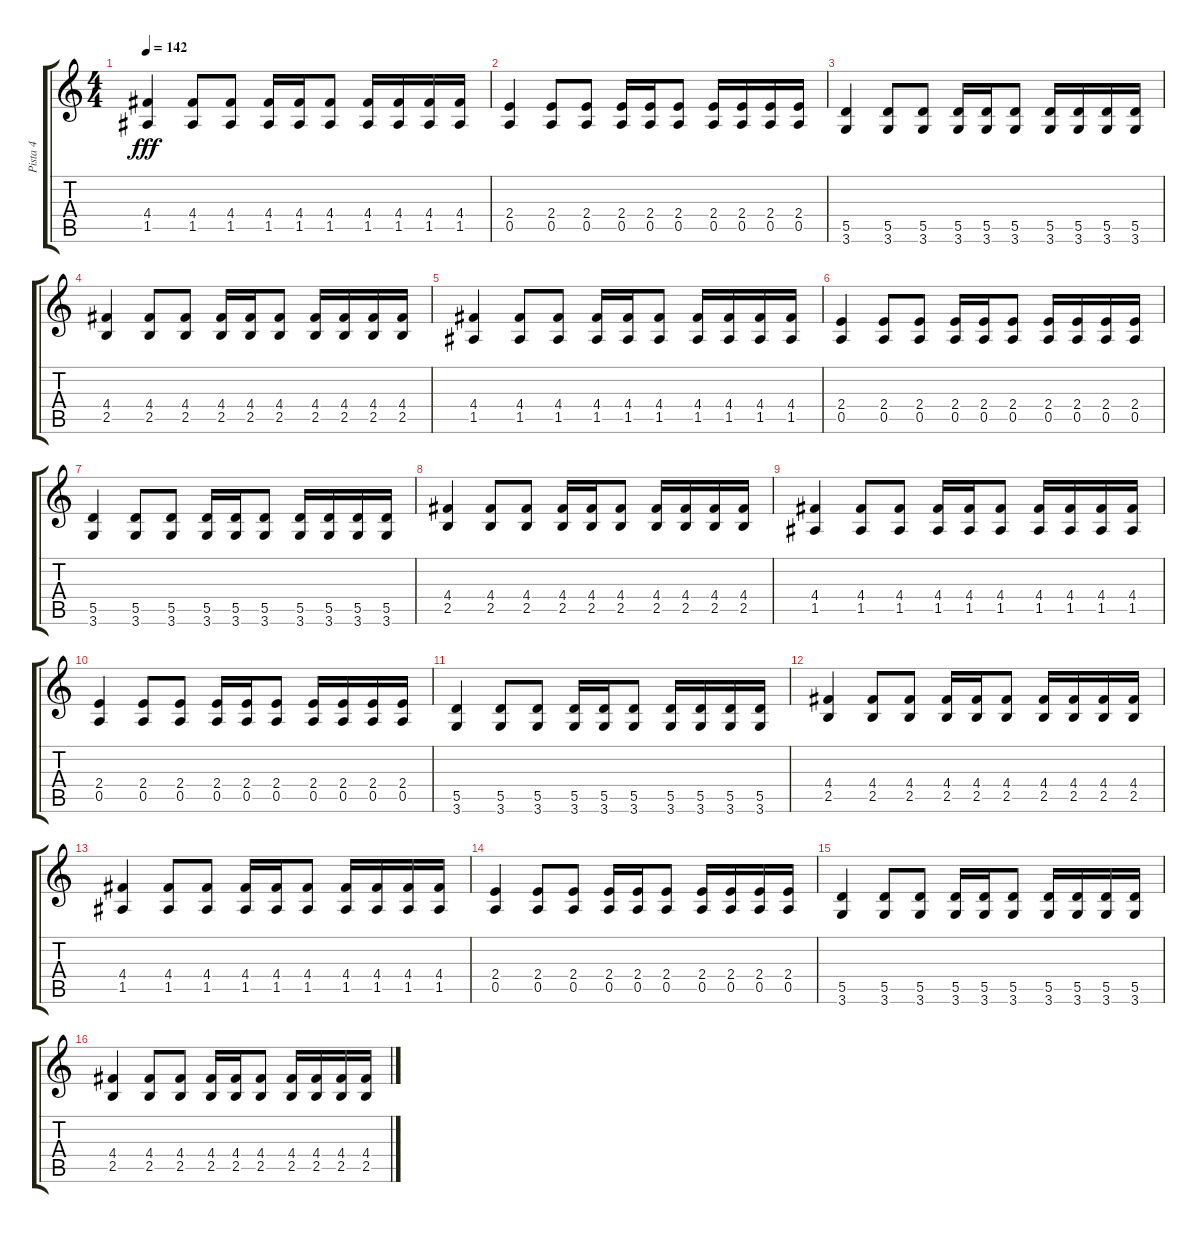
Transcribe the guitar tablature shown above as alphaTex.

\track ("Pista 4" "Pista 4") {instrument distortionguitar}
\staff {score tabs}
\tuning (E4 B3 G3 D3 A2 E2) {hide}
\ts (4 4)
\tempo 142
\clef g2
\ks c
(4.4 1.5).4{dy fff} (4.4 1.5).8 (4.4 1.5).8 (4.4 1.5).16 (4.4 1.5).16 (4.4 1.5).8 (4.4 1.5).16 (4.4 1.5).16 (4.4 1.5).16 (4.4 1.5).16 |
(2.4 0.5).4 (2.4 0.5).8 (2.4 0.5).8 (2.4 0.5).16 (2.4 0.5).16 (2.4 0.5).8 (2.4 0.5).16 (2.4 0.5).16 (2.4 0.5).16 (2.4 0.5).16 |
(5.5 3.6).4 (5.5 3.6).8 (5.5 3.6).8 (5.5 3.6).16 (5.5 3.6).16 (5.5 3.6).8 (5.5 3.6).16 (5.5 3.6).16 (5.5 3.6).16 (5.5 3.6).16 |
(4.4 2.5).4 (4.4 2.5).8 (4.4 2.5).8 (4.4 2.5).16 (4.4 2.5).16 (4.4 2.5).8 (4.4 2.5).16 (4.4 2.5).16 (4.4 2.5).16 (4.4 2.5).16 |
(4.4 1.5).4 (4.4 1.5).8 (4.4 1.5).8 (4.4 1.5).16 (4.4 1.5).16 (4.4 1.5).8 (4.4 1.5).16 (4.4 1.5).16 (4.4 1.5).16 (4.4 1.5).16 |
(2.4 0.5).4 (2.4 0.5).8 (2.4 0.5).8 (2.4 0.5).16 (2.4 0.5).16 (2.4 0.5).8 (2.4 0.5).16 (2.4 0.5).16 (2.4 0.5).16 (2.4 0.5).16 |
(5.5 3.6).4 (5.5 3.6).8 (5.5 3.6).8 (5.5 3.6).16 (5.5 3.6).16 (5.5 3.6).8 (5.5 3.6).16 (5.5 3.6).16 (5.5 3.6).16 (5.5 3.6).16 |
(4.4 2.5).4 (4.4 2.5).8 (4.4 2.5).8 (4.4 2.5).16 (4.4 2.5).16 (4.4 2.5).8 (4.4 2.5).16 (4.4 2.5).16 (4.4 2.5).16 (4.4 2.5).16 |
(4.4 1.5).4 (4.4 1.5).8 (4.4 1.5).8 (4.4 1.5).16 (4.4 1.5).16 (4.4 1.5).8 (4.4 1.5).16 (4.4 1.5).16 (4.4 1.5).16 (4.4 1.5).16 |
(2.4 0.5).4 (2.4 0.5).8 (2.4 0.5).8 (2.4 0.5).16 (2.4 0.5).16 (2.4 0.5).8 (2.4 0.5).16 (2.4 0.5).16 (2.4 0.5).16 (2.4 0.5).16 |
(5.5 3.6).4 (5.5 3.6).8 (5.5 3.6).8 (5.5 3.6).16 (5.5 3.6).16 (5.5 3.6).8 (5.5 3.6).16 (5.5 3.6).16 (5.5 3.6).16 (5.5 3.6).16 |
(4.4 2.5).4 (4.4 2.5).8 (4.4 2.5).8 (4.4 2.5).16 (4.4 2.5).16 (4.4 2.5).8 (4.4 2.5).16 (4.4 2.5).16 (4.4 2.5).16 (4.4 2.5).16 |
(4.4 1.5).4 (4.4 1.5).8 (4.4 1.5).8 (4.4 1.5).16 (4.4 1.5).16 (4.4 1.5).8 (4.4 1.5).16 (4.4 1.5).16 (4.4 1.5).16 (4.4 1.5).16 |
(2.4 0.5).4 (2.4 0.5).8 (2.4 0.5).8 (2.4 0.5).16 (2.4 0.5).16 (2.4 0.5).8 (2.4 0.5).16 (2.4 0.5).16 (2.4 0.5).16 (2.4 0.5).16 |
(5.5 3.6).4 (5.5 3.6).8 (5.5 3.6).8 (5.5 3.6).16 (5.5 3.6).16 (5.5 3.6).8 (5.5 3.6).16 (5.5 3.6).16 (5.5 3.6).16 (5.5 3.6).16 |
(4.4 2.5).4 (4.4 2.5).8 (4.4 2.5).8 (4.4 2.5).16 (4.4 2.5).16 (4.4 2.5).8 (4.4 2.5).16 (4.4 2.5).16 (4.4 2.5).16 (4.4 2.5).16
